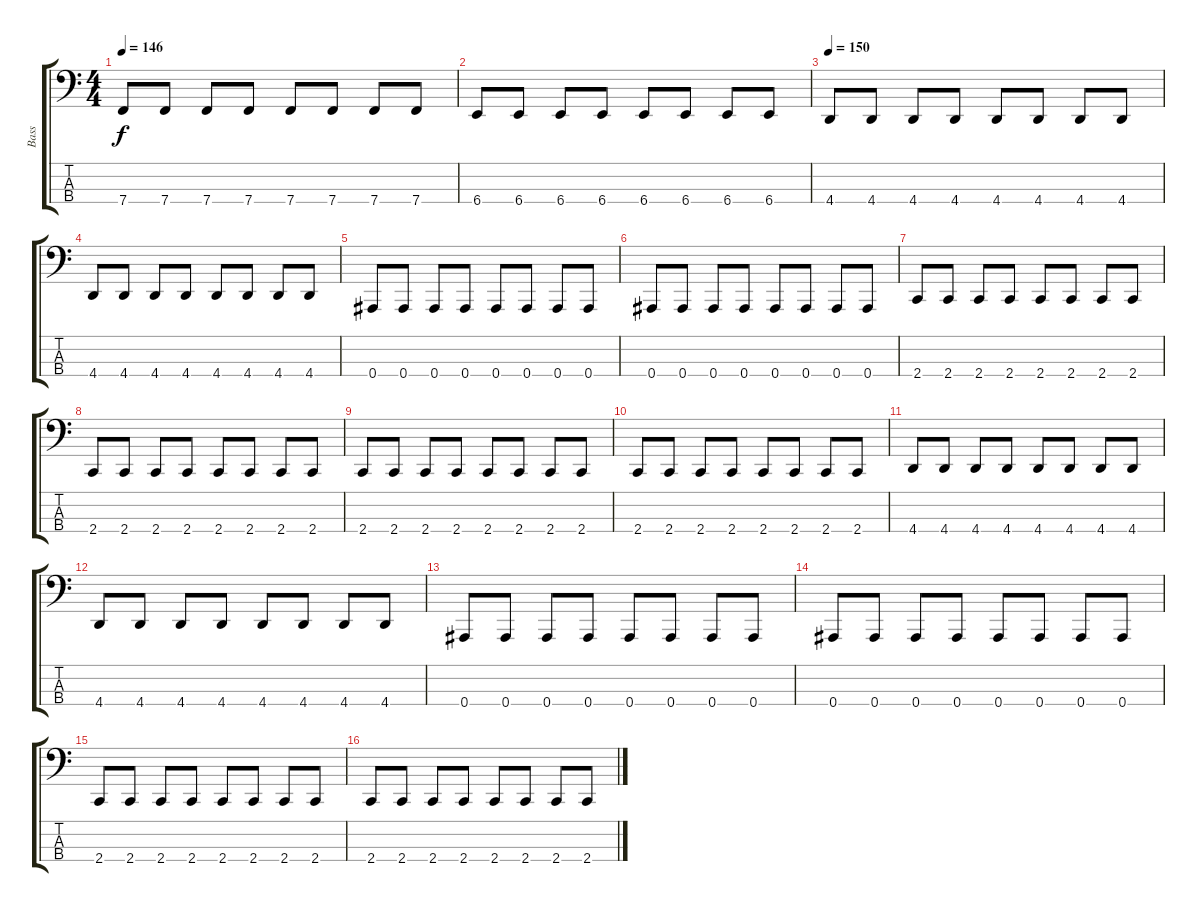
\track ("Bass" "Bass") {solo instrument electricbasspick}
\staff {score tabs}
\tuning (Eb2 Bb1 F1 Bb0) {hide}
\ts (4 4)
\tempo 146
\clef f4
\ks c
7.4.8{dy f} 7.4.8 7.4.8 7.4.8 7.4.8 7.4.8 7.4.8 7.4.8 |
6.4.8 6.4.8 6.4.8 6.4.8 6.4.8 6.4.8 6.4.8 6.4.8 |
\tempo 150
4.4.8 4.4.8 4.4.8 4.4.8 4.4.8 4.4.8 4.4.8 4.4.8 |
4.4.8 4.4.8 4.4.8 4.4.8 4.4.8 4.4.8 4.4.8 4.4.8 |
0.4.8 0.4.8 0.4.8 0.4.8 0.4.8 0.4.8 0.4.8 0.4.8 |
0.4.8 0.4.8 0.4.8 0.4.8 0.4.8 0.4.8 0.4.8 0.4.8 |
2.4.8 2.4.8 2.4.8 2.4.8 2.4.8 2.4.8 2.4.8 2.4.8 |
2.4.8 2.4.8 2.4.8 2.4.8 2.4.8 2.4.8 2.4.8 2.4.8 |
2.4.8 2.4.8 2.4.8 2.4.8 2.4.8 2.4.8 2.4.8 2.4.8 |
2.4.8 2.4.8 2.4.8 2.4.8 2.4.8 2.4.8 2.4.8 2.4.8 |
4.4.8 4.4.8 4.4.8 4.4.8 4.4.8 4.4.8 4.4.8 4.4.8 |
4.4.8 4.4.8 4.4.8 4.4.8 4.4.8 4.4.8 4.4.8 4.4.8 |
0.4.8 0.4.8 0.4.8 0.4.8 0.4.8 0.4.8 0.4.8 0.4.8 |
0.4.8 0.4.8 0.4.8 0.4.8 0.4.8 0.4.8 0.4.8 0.4.8 |
2.4.8 2.4.8 2.4.8 2.4.8 2.4.8 2.4.8 2.4.8 2.4.8 |
2.4.8 2.4.8 2.4.8 2.4.8 2.4.8 2.4.8 2.4.8 2.4.8
